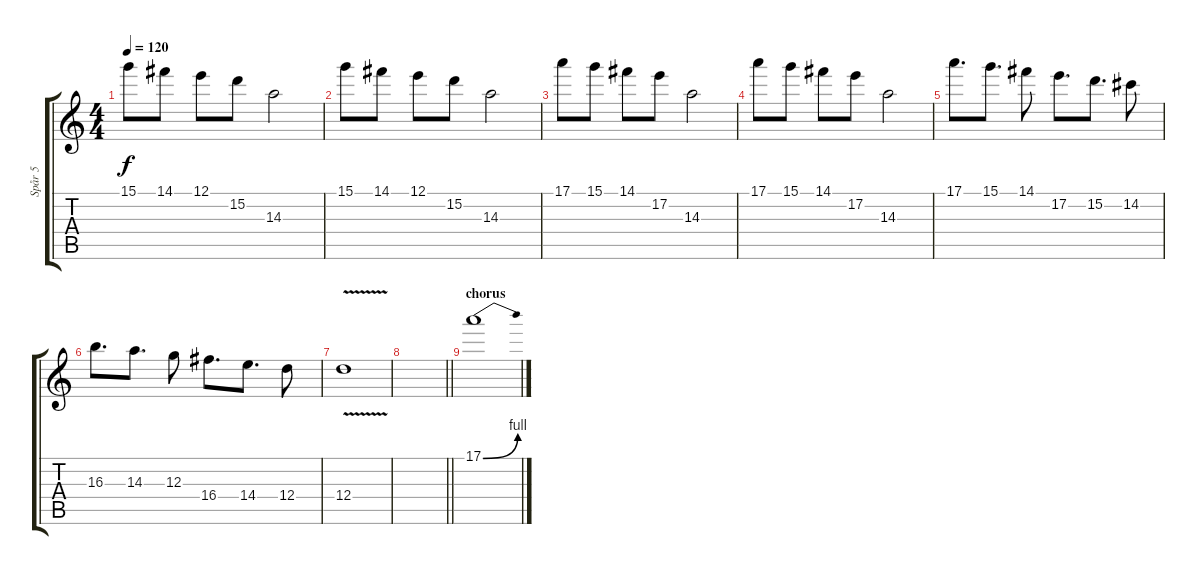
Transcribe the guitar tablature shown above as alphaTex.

\track ("Spår 5" "Spår 5") {instrument overdrivenguitar}
\staff {score tabs}
\tuning (E4 B3 G3 D3 A2 E2) {hide}
\ts (4 4)
\tempo 120
\clef g2
\ks c
15.1.8{dy f} 14.1.8 12.1.8 15.2.8 14.3.2 |
15.1.8 14.1.8 12.1.8 15.2.8 14.3.2 |
17.1.8 15.1.8 14.1.8 17.2.8 14.3.2 |
17.1.8 15.1.8 14.1.8 17.2.8 14.3.2 |
17.1.8{d} 15.1.8{d} 14.1.8 17.2.8{d} 15.2.8{d} 14.2.8 |
16.3.8{d} 14.3.8{d} 12.3.8 16.4.8{d} 14.4.8{d} 12.4.8 |
12.4{v}.1 |
\barLineRight lightlight
|
\section ("" "chorus")
17.1{be (bend 0 0 60 4)}.1
